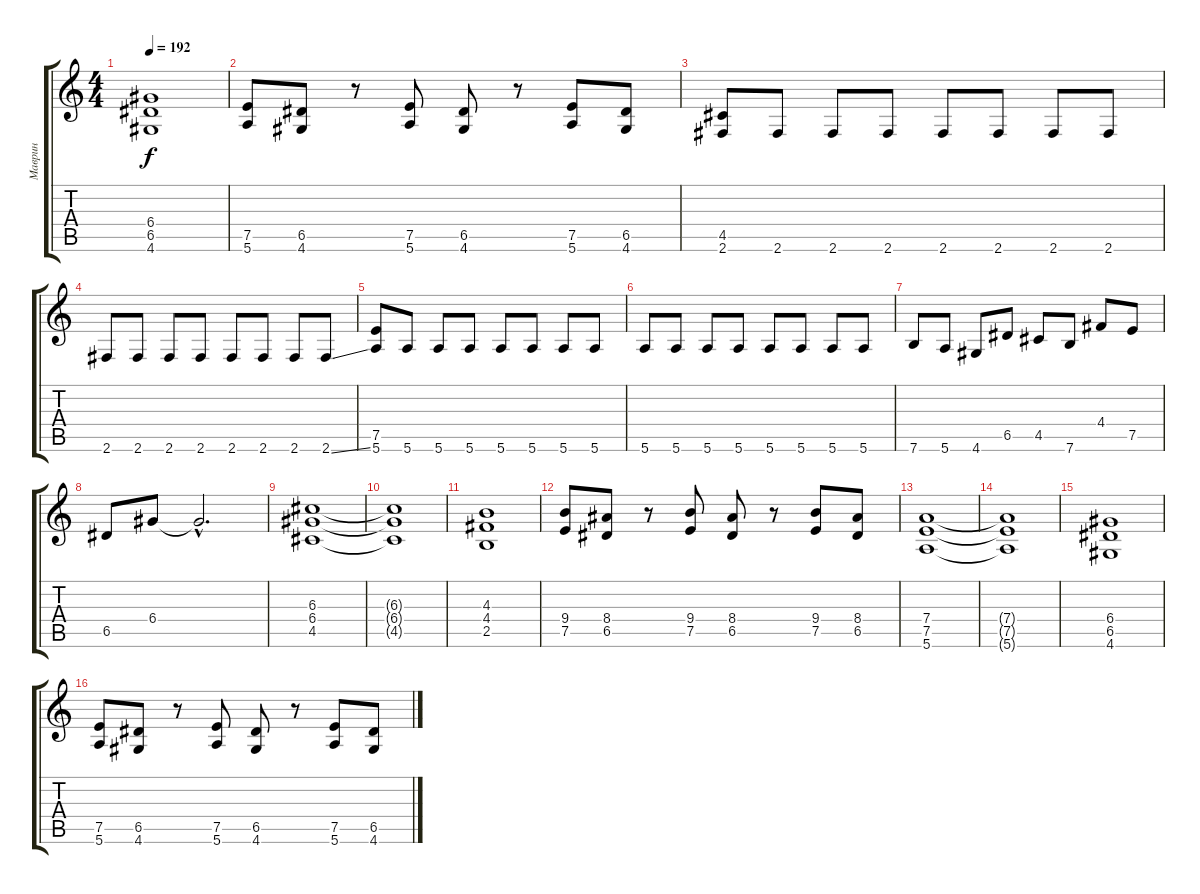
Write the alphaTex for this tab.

\track ("Маврин" "Маврин") {instrument distortionguitar}
\staff {score tabs}
\tuning (E4 B3 G3 D3 A2 E2) {hide}
\ts (4 4)
\tempo 192
\clef g2
\ks c
(6.4 6.5 4.6).1{dy f} |
(7.5 5.6).8 (6.5 4.6).8 r.8 (7.5 5.6).8 (6.5 4.6).8 r.8 (7.5 5.6).8 (6.5 4.6).8 |
(4.5 2.6).8 2.6.8 2.6.8 2.6.8 2.6.8 2.6.8 2.6.8 2.6.8 |
2.6.8 2.6.8 2.6.8 2.6.8 2.6.8 2.6.8 2.6.8 2.6{ss}.8 |
(7.5 5.6).8 5.6.8 5.6.8 5.6.8 5.6.8 5.6.8 5.6.8 5.6.8 |
5.6.8 5.6.8 5.6.8 5.6.8 5.6.8 5.6.8 5.6.8 5.6.8 |
7.6.8 5.6.8 4.6.8 6.5.8 4.5.8 7.6.8 4.4.8 7.5.8 |
6.5.8 6.4.8 6.4{hac t}.2{d} |
(6.3 6.4 4.5).1 |
(6.3{t} 6.4{t} 4.5{t}).1 |
(4.3 4.4 2.5).1 |
(9.4 7.5).8 (8.4 6.5).8 r.8 (9.4 7.5).8 (8.4 6.5).8 r.8 (9.4 7.5).8 (8.4 6.5).8 |
(7.4 7.5 5.6).1 |
(7.4{t} 7.5{t} 5.6{t}).1 |
(6.4 6.5 4.6).1 |
(7.5 5.6).8 (6.5 4.6).8 r.8 (7.5 5.6).8 (6.5 4.6).8 r.8 (7.5 5.6).8 (6.5 4.6).8
